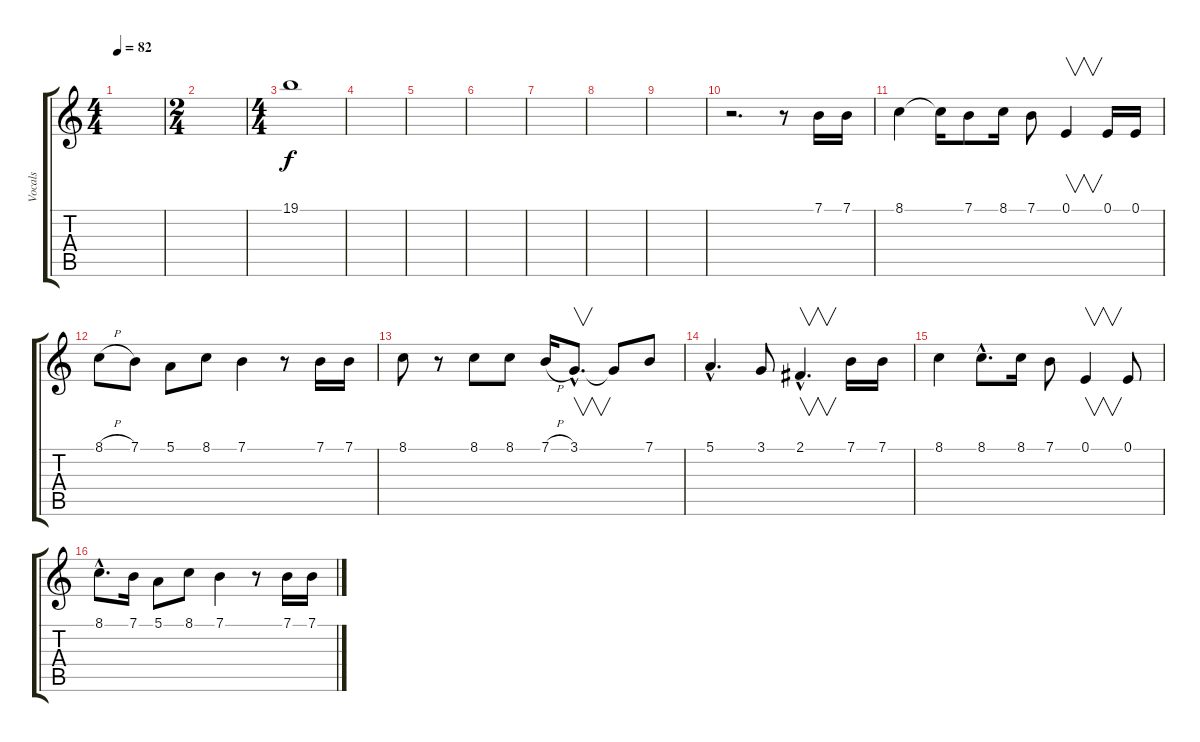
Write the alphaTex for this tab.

\track ("Vocals" "Vocals") {instrument frenchhorn}
\staff {score tabs}
\tuning (E4 B3 G3 D3 A2 E2) {hide}
\ts (4 4)
\tempo 82
\clef g2
\ks c
|
\ts (2 4)
|
\ts (4 4)
\section ("" "")
19.1.1{volume 0 instrument overdrivenguitar} |
|
|
|
\section ("" "")
|
|
|
r.2{d} r.8{volume 15 instrument frenchhorn} 7.1.16 7.1.16 |
\section ("" "")
8.1.4 8.1{t}.16 7.1.8 8.1.16 7.1.8 0.1.4{v} 0.1.16 0.1.16 |
8.1{h}.8 7.1.8 5.1.8 8.1.8 7.1.4 r.8 7.1.16 7.1.16 |
8.1.8 r.8 8.1.8 8.1.8 7.1{h}.16 3.1{hac}.8{v d} 3.1{t}.8 7.1.8 |
5.1{hac}.4{d} 3.1.8 2.1{hac}.4{v d} 7.1.16 7.1.16 |
\section ("" "")
8.1.4 8.1{hac}.8{d} 8.1.16 7.1.8 0.1.4{v} 0.1.8 |
8.1{hac}.8{d} 7.1.16 5.1.8 8.1.8 7.1.4 r.8 7.1.16 7.1.16
